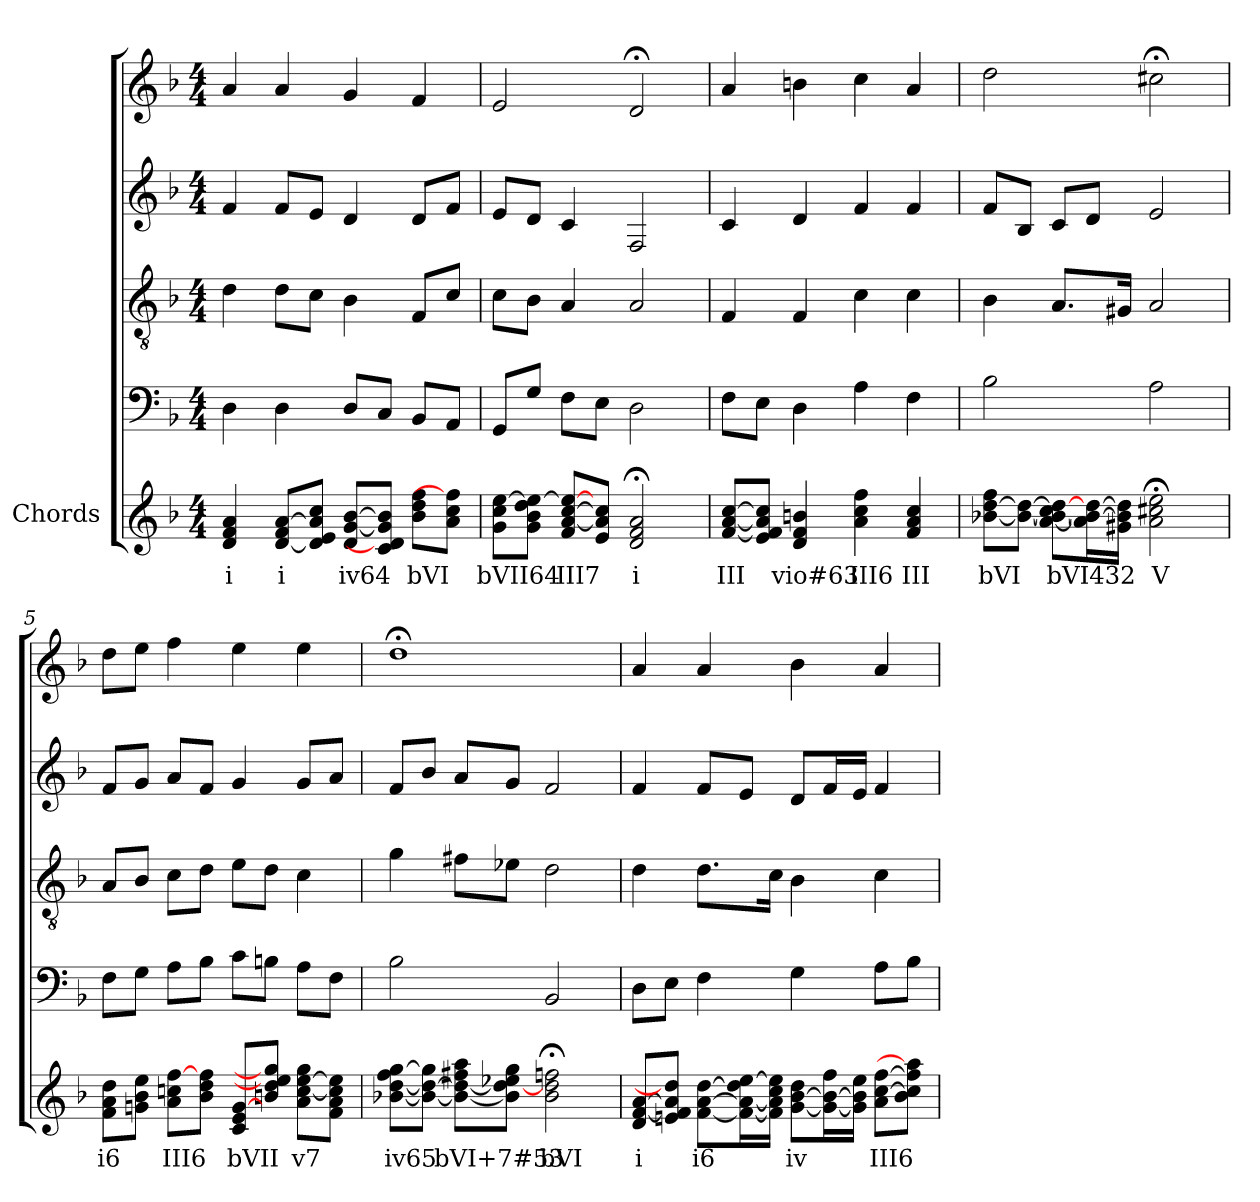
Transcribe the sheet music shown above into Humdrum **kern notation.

**kern	**text	**kern	**kern	**kern	**kern
*part5	*part5	*part4	*part3	*part2	*part1
*staff5	*staff5	*staff4	*staff3	*staff2	*staff1
*I"Chords	*	*	*	*	*
*clefG2	*	*clefF4	*clefGv2	*clefG2	*clefG2
*k[b-]	*	*k[b-]	*k[b-]	*k[b-]	*k[b-]
*M4/4	*	*M4/4	*M4/4	*M4/4	*M4/4
=1	=1	=1	=1	=1	=1
4d 4f 4a	i	4D\	4d\	4f/	4a/
[8d/ 8f [8aL	i	4D\	8d\L	8f/L	4a/
8d/] 8e 8a] 8ccJ	.	.	8c\J	8e/J	.
8d/ [8g [8b-L	iv64	8D/L	4B-\	4d/	4g/
8c/ 8d] 8g] 8b-]J	.	8C/J	.	.	.
8b-\ 8dd 8ffL	bVI	8BB-/L	8F/L	8d/L	4f/
8a\ 8cc 8ff]J	.	8AA/J	8c/J	8f/J	.
=2	=2	=2	=2	=2	=2
8g\ 8cc [8eeL	bVII64	8GG/L	8c\L	8e/L	2e/
8g\ 8b- 8dd 8ee_J	.	8G/J	8B-\J	8d/J	.
8f/ [8a [8cc 8ee_L	III7	8F\L	4A/	4c/	.
8e/ 8a] 8cc]J	.	8E\J	.	.	.
2d; 2f; 2a;	i	2D\	2A/	2F/	2d;/
=3	=3	=3	=3	=3	=3
[8f/ [8a [8ccL	III	8F\L	4F/	4c/	4a/
8e/ 8f] 8a] 8cc]J	.	8E\J	.	.	.
4d 4f 4bn	vio#63	4D\	4F/	4d/	4bn\
4a 4cc 4ff	III6	4A\	4c\	4f/	4cc\
4f 4a 4cc	III	4F\	4c\	4f/	4a/
=4	=4	=4	=4	=4	=4
[8b-X\ [8dd 8ffL	bVI	2B-\	4B-\	8f/L	2dd\
8b-\_ 8dd_J	.	.	.	8B-/J	.
[8a\ 8b-_ 8cc 8dd_L	bVI432	.	8.A/L	8c/L	.
16a\] 16b-_ [16ddL	.	.	.	8d/J	.
16g#X\ 16b-] 16dd]JJ	.	.	16G#X/Jk	.	.
2a; 2cc#X; 2ee;	V	2A\	2A/	2e/	2cc#X;\
=5	=5	=5	=5	=5	=5
8f\ 8a 8ddL	i6	8F\L	8A/L	8f/L	8dd\L
8gn\ 8b- 8eeJ	.	8G\J	8B-/J	8g/J	8ee\J
8a\ 8ccn [8ffL	III6	8A\L	8c\L	8a/L	4ff\
8b-\ 8dd 8ffJ	.	8B-\J	8d\J	8f/J	.
8c/ 8e [8gL	bVII	8c\L	8e\L	4g/	4ee\
8bn/ 8dd 8ee] 8gg]J	.	8Bn\J	8d\J	.	.
8a\ [8cc [8ee 8ggL	v7	8A\L	4c\	8g/L	4ee\
8f\ 8a 8cc] 8ee]J	.	8F\J	.	8a/J	.
=6	=6	=6	=6	=6	=6
[8b-X\ [8dd 8ff [8ggL	iv65	2B-\	4g\	8f/L	1dd;
8b-\_ 8dd_ 8gg]J	.	.	.	8b-/J	.
8b-\_ 8dd_ 8ff#X 8aaL	bVI+7#53	.	8f#X\L	8a/L	.
8b-\] 8dd_ 8ee-X 8ggJ	.	.	8e-X\J	8g/J	.
2b-; 2dd; 2ffn;	bVI	2BB-/	2d\	2f/	.
!!LO:LB:g=z
=7	=7	=7	=7	=7	=7
8d/ [8f [8aL	i	8D\L	4d\	4f/	4a/
8en/ 8f] 8a] 8dd]J	.	8E\J	.	.	.
[8f\ [8a [8ddL	i6	4F\	8.d\L	8f/L	4a/
16f\_ 16a_ 16dd] [16eeL	.	.	.	8e/J	.
16f\] 16a] 16cc 16ee]JJ	.	.	16c\Jk	.	.
[8g\ [8b- 8ddL	iv	4G\	4B-\	8d/L	4b-\
16g\_ 16b-_ 16ffL	.	.	.	16f/L	.
16g\] 16b-] 16eeJJ	.	.	.	16e/JJ	.
8a\ [8cc [8ffL	III6	8A\L	4c\	4f/	4a/
8b-\ 8cc] 8ff] 8aa]J	.	8B-\J	.	.	.
=	=	=	=	=	=
*-	*-	*-	*-	*-	*-
